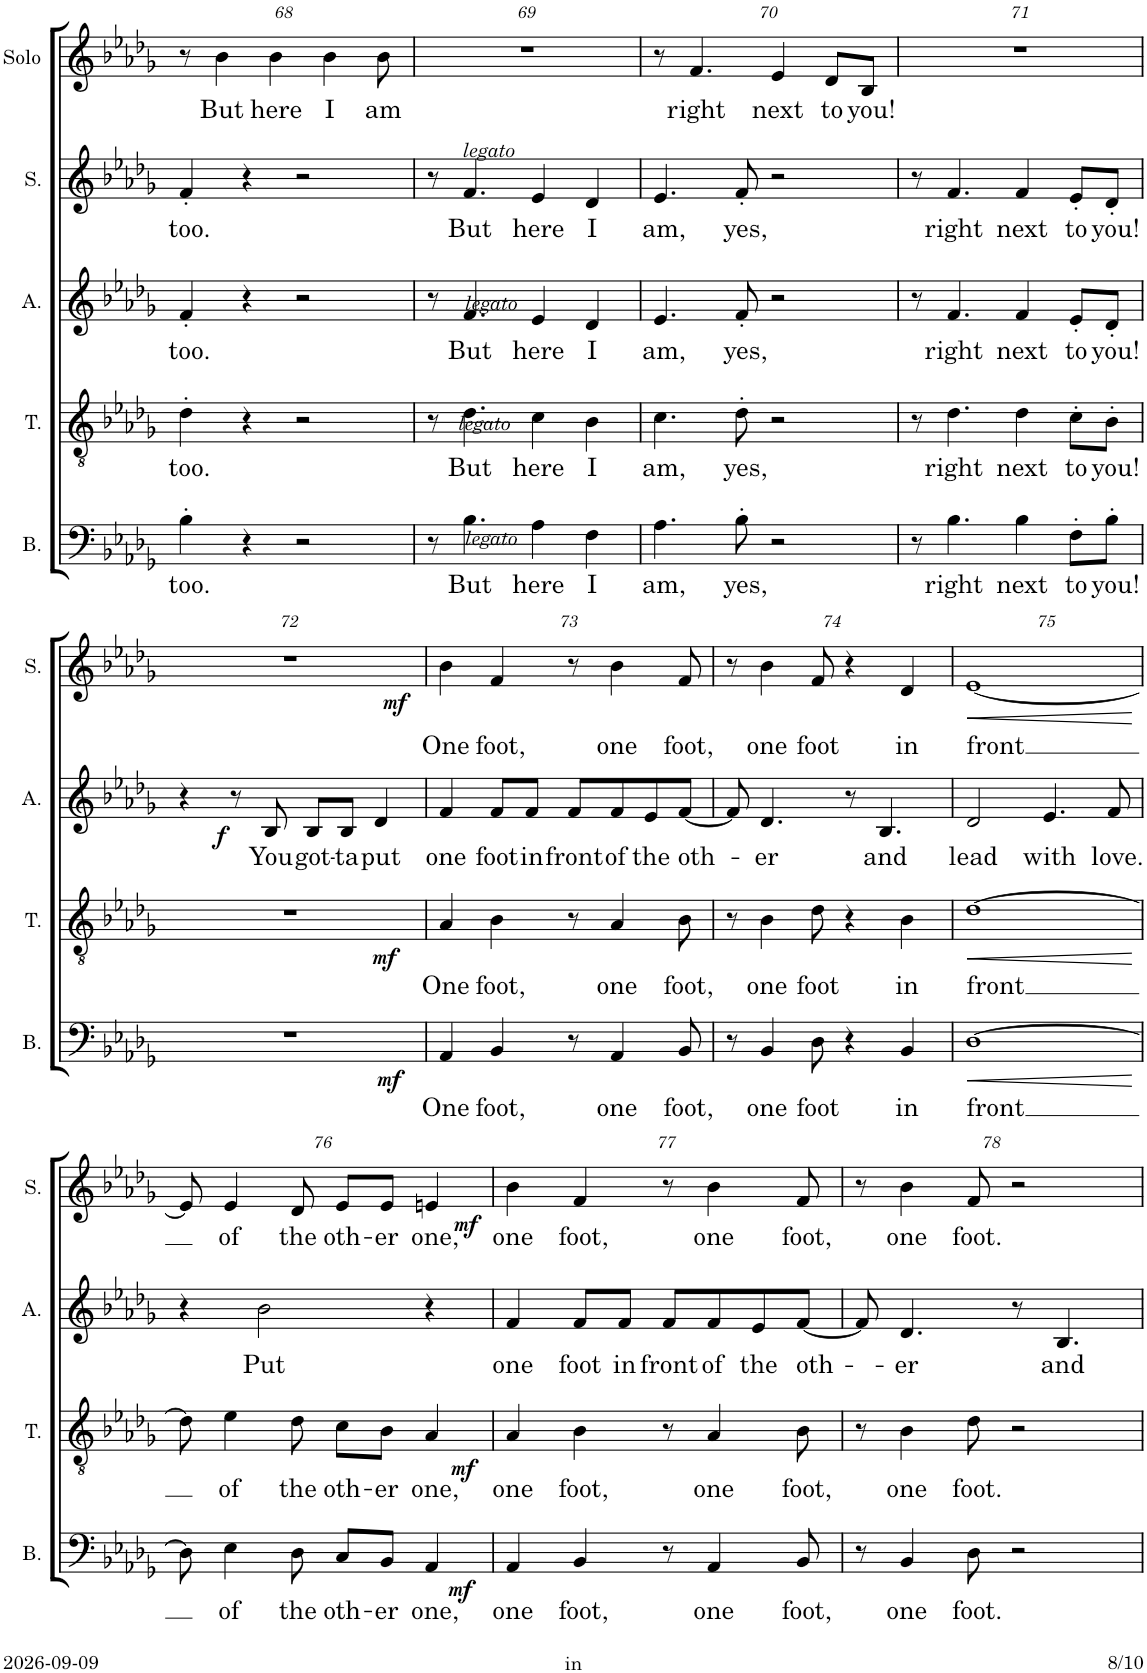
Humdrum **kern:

**kern	**text	**dynam	**kern	**text	**dynam	**kern	**text	**dynam	**kern	**text	**dynam	**kern	**text
*part5	*part5	*part5	*part4	*part4	*part4	*part3	*part3	*part3	*part2	*part2	*part2	*part1	*part1
*staff5	*staff5	*staff5	*staff4	*staff4	*staff4	*staff3	*staff3	*staff3	*staff2	*staff2	*staff2	*staff1	*staff1
*I"Bass	*	*	*I"Tenor	*	*	*I"Alto	*	*	*I"Soprano	*	*	*I"Solo	*
*I'B.	*	*	*I'T.	*	*	*I'A.	*	*	*I'S.	*	*	*I'Solo	*
!!LO:PB:g=z
*clefF4	*	*	*clefGv2	*	*	*clefG2	*	*	*clefG2	*	*	*clefG2	*
*k[b-e-a-d-g-]	*	*	*k[b-e-a-d-g-]	*	*	*k[b-e-a-d-g-]	*	*	*k[b-e-a-d-g-]	*	*	*k[b-e-a-d-g-]	*
*M4/4	*	*	*M4/4	*	*	*M4/4	*	*	*M4/4	*	*	*M4/4	*
=68	=68	=68	=68	=68	=68	=68	=68	=68	=68	=68	=68	=68	=68
!	!LO:LY:b	!	!	!LO:LY:b	!	!	!LO:LY:b	!	!	!LO:LY:b	!	!	!
4B-'\	too.	.	4d-'\	too.	.	4f'/	too.	.	4f'/	too.	.	8r	.
!	!	!	!	!	!	!	!	!	!	!	!	!	!LO:LY:b
.	.	.	.	.	.	.	.	.	.	.	.	4b-\	But
4r	.	.	4r	.	.	4r	.	.	4r	.	.	.	.
!	!	!	!	!	!	!	!	!	!	!	!	!	!LO:LY:b
.	.	.	.	.	.	.	.	.	.	.	.	4b-\	here
2r	.	.	2r	.	.	2r	.	.	2r	.	.	.	.
!	!	!	!	!	!	!	!	!	!	!	!	!	!LO:LY:b
.	.	.	.	.	.	.	.	.	.	.	.	4b-\	I
!	!	!	!	!	!	!	!	!	!	!	!	!	!LO:LY:b
.	.	.	.	.	.	.	.	.	.	.	.	8b-\	am
=69	=69	=69	=69	=69	=69	=69	=69	=69	=69	=69	=69	=69	=69
8r	.	.	8r	.	.	8r	.	.	8r	.	.	1r	.
!	!	!	!	!	!	!	!	!	!LO:TX:b:i:t=legato	!	!	!	!
!	!	!	!	!	!	!LO:TX:b:i:t=legato	!	!	!	!	!	!	!
!	!	!	!LO:TX:b:i:t=legato	!	!	!	!	!	!	!	!	!	!
!LO:TX:b:i:t=legato	!	!	!	!	!	!	!	!	!	!	!	!	!
!	!LO:LY:b	!	!	!LO:LY:b	!	!	!LO:LY:b	!	!	!LO:LY:b	!	!	!
4.B-\	But	.	4.d-\	But	.	4.f/	But	.	4.f/	But	.	.	.
!	!LO:LY:b	!	!	!LO:LY:b	!	!	!LO:LY:b	!	!	!LO:LY:b	!	!	!
4A-\	here	.	4c\	here	.	4e-/	here	.	4e-/	here	.	.	.
!	!LO:LY:b	!	!	!LO:LY:b	!	!	!LO:LY:b	!	!	!LO:LY:b	!	!	!
4F\	I	.	4B-\	I	.	4d-/	I	.	4d-/	I	.	.	.
=70	=70	=70	=70	=70	=70	=70	=70	=70	=70	=70	=70	=70	=70
!	!LO:LY:b	!	!	!LO:LY:b	!	!	!LO:LY:b	!	!	!LO:LY:b	!	!	!
4.A-\	am,	.	4.c\	am,	.	4.e-/	am,	.	4.e-/	am,	.	8r	.
!	!	!	!	!	!	!	!	!	!	!	!	!	!LO:LY:b
.	.	.	.	.	.	.	.	.	.	.	.	4.f/	right
!	!LO:LY:b	!	!	!LO:LY:b	!	!	!LO:LY:b	!	!	!LO:LY:b	!	!	!
8B-'\	yes,	.	8d-'\	yes,	.	8f'/	yes,	.	8f'/	yes,	.	.	.
!	!	!	!	!	!	!	!	!	!	!	!	!	!LO:LY:b
2r	.	.	2r	.	.	2r	.	.	2r	.	.	4e-/	next
!	!	!	!	!	!	!	!	!	!	!	!	!	!LO:LY:b
.	.	.	.	.	.	.	.	.	.	.	.	8d-/L	to
!	!	!	!	!	!	!	!	!	!	!	!	!	!LO:LY:b
.	.	.	.	.	.	.	.	.	.	.	.	8B-/J	you!
=71	=71	=71	=71	=71	=71	=71	=71	=71	=71	=71	=71	=71	=71
8r	.	.	8r	.	.	8r	.	.	8r	.	.	1r	.
!	!LO:LY:b	!	!	!LO:LY:b	!	!	!LO:LY:b	!	!	!LO:LY:b	!	!	!
4.B-\	right	.	4.d-\	right	.	4.f/	right	.	4.f/	right	.	.	.
!	!LO:LY:b	!	!	!LO:LY:b	!	!	!LO:LY:b	!	!	!LO:LY:b	!	!	!
4B-\	next	.	4d-\	next	.	4f/	next	.	4f/	next	.	.	.
!	!LO:LY:b	!	!	!LO:LY:b	!	!	!LO:LY:b	!	!	!LO:LY:b	!	!	!
8F'\L	to	.	8c'\L	to	.	8e-'/L	to	.	8e-'/L	to	.	.	.
!	!LO:LY:b	!	!	!LO:LY:b	!	!	!LO:LY:b	!	!	!LO:LY:b	!	!	!
8B-'\J	you!	.	8B-'\J	you!	.	8d-'/J	you!	.	8d-'/J	you!	.	.	.
!!LO:LB:g=z
=72	=72	=72	=72	=72	=72	=72	=72	=72	=72	=72	=72	=72	=72
1r	.	.	1r	.	.	4r	.	.	1r	.	.	1r	.
.	.	.	.	.	.	8r	.	.	.	.	.	.	.
!	!	!	!	!	!	!	!LO:LY:b	!LO:DY:b	!	!	!	!	!
.	.	.	.	.	.	8B-/	You	f	.	.	.	.	.
!	!	!	!	!	!	!	!LO:LY:b	!	!	!	!	!	!
.	.	.	.	.	.	8B-/L	got-	.	.	.	.	.	.
!	!	!	!	!	!	!	!LO:LY:b	!	!	!	!	!	!
.	.	.	.	.	.	8B-/J	-ta	.	.	.	.	.	.
!	!	!	!	!	!	!	!LO:LY:b	!	!	!	!	!	!
.	.	.	.	.	.	4d-/	put	.	.	.	.	.	.
=73	=73	=73	=73	=73	=73	=73	=73	=73	=73	=73	=73	=73	=73
!	!LO:LY:b	!LO:DY:b	!	!LO:LY:b	!LO:DY:b	!	!LO:LY:b	!	!	!LO:LY:b	!LO:DY:b	!	!
4AA-/	One	mf	4A-/	One	mf	4f/	one	.	4b-\	One	mf	1r	.
!	!LO:LY:b	!	!	!LO:LY:b	!	!	!LO:LY:b	!	!	!LO:LY:b	!	!	!
4BB-/	foot,	.	4B-\	foot,	.	8f/L	foot	.	4f/	foot,	.	.	.
!	!	!	!	!	!	!	!LO:LY:b	!	!	!	!	!	!
.	.	.	.	.	.	8f/J	in	.	.	.	.	.	.
!	!	!	!	!	!	!	!LO:LY:b	!	!	!	!	!	!
8r	.	.	8r	.	.	8f/L	front	.	8r	.	.	.	.
!	!LO:LY:b	!	!	!LO:LY:b	!	!	!LO:LY:b	!	!	!LO:LY:b	!	!	!
4AA-/	one	.	4A-/	one	.	8f/	of	.	4b-\	one	.	.	.
!	!	!	!	!	!	!	!LO:LY:b	!	!	!	!	!	!
.	.	.	.	.	.	8e-/	the	.	.	.	.	.	.
!	!LO:LY:b	!	!	!LO:LY:b	!	!	!LO:LY:b	!	!	!LO:LY:b	!	!	!
8BB-/	foot,	.	8B-\	foot,	.	[8f/J	oth-	.	8f/	foot,	.	.	.
=74	=74	=74	=74	=74	=74	=74	=74	=74	=74	=74	=74	=74	=74
8r	.	.	8r	.	.	8f/]	.	.	8r	.	.	1r	.
!	!LO:LY:b	!	!	!LO:LY:b	!	!	!LO:LY:b	!	!	!LO:LY:b	!	!	!
4BB-/	one	.	4B-\	one	.	4.d-/	-er	.	4b-\	one	.	.	.
!	!LO:LY:b	!	!	!LO:LY:b	!	!	!	!	!	!LO:LY:b	!	!	!
8D-\	foot	.	8d-\	foot	.	.	.	.	8f/	foot	.	.	.
4r	.	.	4r	.	.	8r	.	.	4r	.	.	.	.
!	!	!	!	!	!	!	!LO:LY:b	!	!	!	!	!	!
.	.	.	.	.	.	4.B-/	and	.	.	.	.	.	.
!	!LO:LY:b	!	!	!LO:LY:b	!	!	!	!	!	!LO:LY:b	!	!	!
4BB-/	in	.	4B-\	in	.	.	.	.	4d-/	in	.	.	.
=75	=75	=75	=75	=75	=75	=75	=75	=75	=75	=75	=75	=75	=75
!	!LO:LY:b	!LO:HP:b	!	!LO:LY:b	!LO:HP:b	!	!LO:LY:b	!	!	!LO:LY:b	!LO:HP:b	!	!
[1D-	front	<	[1d-	front	<	2d-/	lead	.	[1e-	front	<	1r	.
!	!	!	!	!	!	!	!LO:LY:b	!	!	!	!	!	!
.	.	.	.	.	.	4.e-/	with	.	.	.	.	.	.
!	!	!	!	!	!	!	!LO:LY:b	!	!	!	!	!	!
.	.	.	.	.	.	8f/	love.	.	.	.	.	.	.
.	.	[	.	.	[	.	.	.	.	.	[	.	.
!!LO:LB:g=z
=76	=76	=76	=76	=76	=76	=76	=76	=76	=76	=76	=76	=76	=76
8D-\]	.	.	8d-\]	.	.	4r	.	.	8e-/]	.	.	1r	.
!	!LO:LY:b	!	!	!LO:LY:b	!	!	!	!	!	!LO:LY:b	!	!	!
4E-\	of	.	4e-\	of	.	.	.	.	4e-/	of	.	.	.
!	!	!	!	!	!	!	!LO:LY:b	!	!	!	!	!	!
.	.	.	.	.	.	2b-\	Put	.	.	.	.	.	.
!	!LO:LY:b	!	!	!LO:LY:b	!	!	!	!	!	!LO:LY:b	!	!	!
8D-\	the	.	8d-\	the	.	.	.	.	8d-/	the	.	.	.
!	!LO:LY:b	!	!	!LO:LY:b	!	!	!	!	!	!LO:LY:b	!	!	!
8C/L	oth-	.	8c\L	oth-	.	.	.	.	8e-/L	oth-	.	.	.
!	!LO:LY:b	!	!	!LO:LY:b	!	!	!	!	!	!LO:LY:b	!	!	!
8BB-/J	-er	.	8B-\J	-er	.	.	.	.	8e-/J	-er	.	.	.
!	!LO:LY:b	!	!	!LO:LY:b	!	!	!	!	!	!LO:LY:b	!	!	!
4AA-/	one,	.	4A-/	one,	.	4r	.	.	4en/	one,	.	.	.
=77	=77	=77	=77	=77	=77	=77	=77	=77	=77	=77	=77	=77	=77
!	!LO:LY:b	!LO:DY:b	!	!LO:LY:b	!LO:DY:b	!	!LO:LY:b	!	!	!LO:LY:b	!LO:DY:b	!	!
4AA-/	one	mf	4A-/	one	mf	4f/	one	.	4b-\	one	mf	1r	.
!	!LO:LY:b	!	!	!LO:LY:b	!	!	!LO:LY:b	!	!	!LO:LY:b	!	!	!
4BB-/	foot,	.	4B-\	foot,	.	8f/L	foot	.	4f/	foot,	.	.	.
!	!	!	!	!	!	!	!LO:LY:b	!	!	!	!	!	!
.	.	.	.	.	.	8f/J	in	.	.	.	.	.	.
!	!	!	!	!	!	!	!LO:LY:b	!	!	!	!	!	!
8r	.	.	8r	.	.	8f/L	front	.	8r	.	.	.	.
!	!LO:LY:b	!	!	!LO:LY:b	!	!	!LO:LY:b	!	!	!LO:LY:b	!	!	!
4AA-/	one	.	4A-/	one	.	8f/	of	.	4b-\	one	.	.	.
!	!	!	!	!	!	!	!LO:LY:b	!	!	!	!	!	!
.	.	.	.	.	.	8e-/	the	.	.	.	.	.	.
!	!LO:LY:b	!	!	!LO:LY:b	!	!	!LO:LY:b	!	!	!LO:LY:b	!	!	!
8BB-/	foot,	.	8B-\	foot,	.	[8f/J	oth-	.	8f/	foot,	.	.	.
=78	=78	=78	=78	=78	=78	=78	=78	=78	=78	=78	=78	=78	=78
8r	.	.	8r	.	.	8f/]	.	.	8r	.	.	1r	.
!	!LO:LY:b	!	!	!LO:LY:b	!	!	!LO:LY:b	!	!	!LO:LY:b	!	!	!
4BB-/	one	.	4B-\	one	.	4.d-/	-er	.	4b-\	one	.	.	.
!	!LO:LY:b	!	!	!LO:LY:b	!	!	!	!	!	!LO:LY:b	!	!	!
8D-\	foot.	.	8d-\	foot.	.	.	.	.	8f/	foot.	.	.	.
2r	.	.	2r	.	.	8r	.	.	2r	.	.	.	.
!	!	!	!	!	!	!	!LO:LY:b	!	!	!	!	!	!
.	.	.	.	.	.	4.B-/	and	.	.	.	.	.	.
=	=	=	=	=	=	=	=	=	=	=	=	=	=
*-	*-	*-	*-	*-	*-	*-	*-	*-	*-	*-	*-	*-	*-
